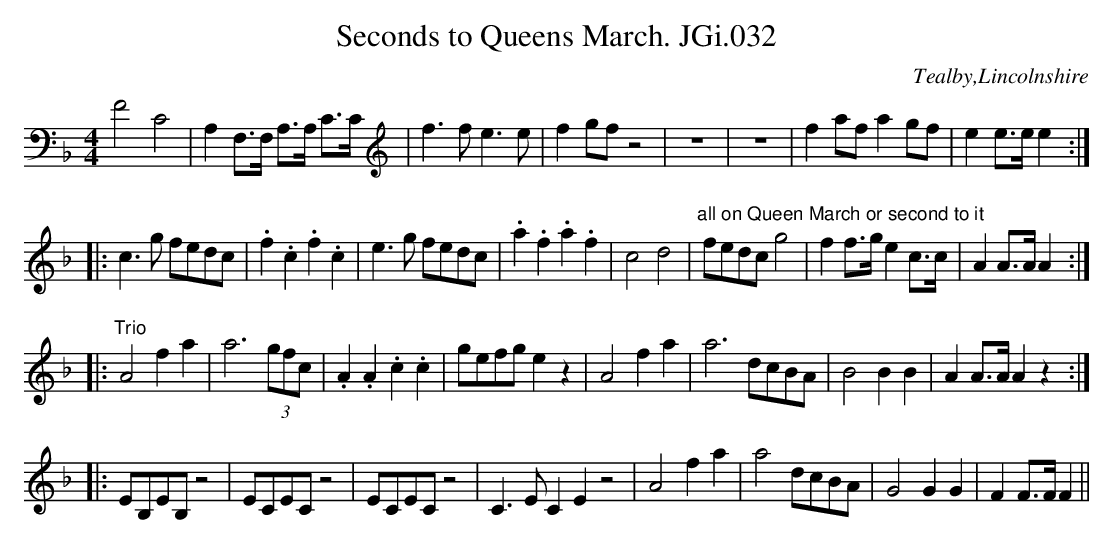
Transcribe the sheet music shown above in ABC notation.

X:1
T:Seconds to Queens March. JGi.032
L:1/8
M:4/4
O:Tealby,Lincolnshire
K:F
F4C4|A,2F,>F, A,>A, C>C|f3fe3e|f2gfz4|z8|z8|f2afa2gf|e2e>ee2:|
|:c3g fedc|.f2.c2.f2.c2|e3g fedc|.a2.f2.a2.f2|c4d4|"all on Queen March or second to it"fedcg4|f2f>ge2c>c|A2A>AA2:|
|:"Trio"A4f2a2|a6(3gfc|.A2.A2.c2.c2|gefge2z2|A4f2a2|a6dcBA|B4B2B2|A2A>AA2z2:|
|:EB,EB,z4|ECECz4|ECECz4|C3EC2E2z4|A4f2a2|a4dcBA|G4G2G2|F2F>FF2||
